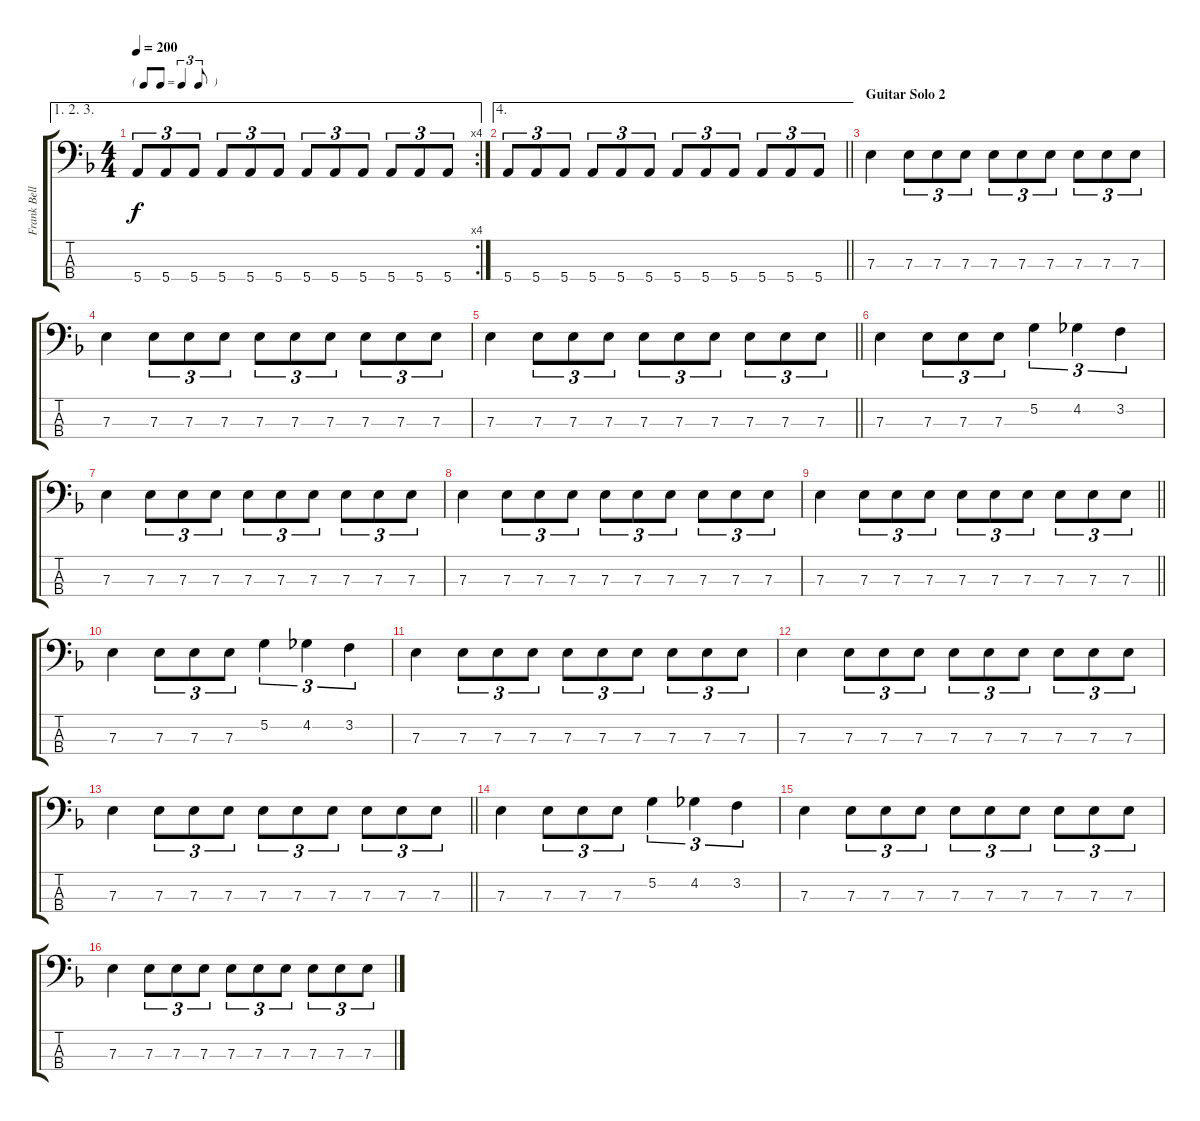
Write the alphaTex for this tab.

\track ("Frank Bello" "Frank Bell") {instrument electricbassfinger}
\staff {score tabs}
\tuning (G2 D2 A1 E1) {hide}
\ae (1 2 3)
\rc 4
\ts (4 4)
\tf triplet8th
\tempo 200
\clef f4
\ks f
5.4.8{tu (3 2) dy f} 5.4.8{tu (3 2)} 5.4.8{tu (3 2)} 5.4.8{tu (3 2)} 5.4.8{tu (3 2)} 5.4.8{tu (3 2)} 5.4.8{tu (3 2)} 5.4.8{tu (3 2)} 5.4.8{tu (3 2)} 5.4.8{tu (3 2)} 5.4.8{tu (3 2)} 5.4.8{tu (3 2)} |
\ae 4
\barLineRight lightlight
5.4.8{tu (3 2)} 5.4.8{tu (3 2)} 5.4.8{tu (3 2)} 5.4.8{tu (3 2)} 5.4.8{tu (3 2)} 5.4.8{tu (3 2)} 5.4.8{tu (3 2)} 5.4.8{tu (3 2)} 5.4.8{tu (3 2)} 5.4.8{tu (3 2)} 5.4.8{tu (3 2)} 5.4.8{tu (3 2)} |
\section ("" "Guitar Solo 2")
7.3.4 7.3.8{tu (3 2)} 7.3.8{tu (3 2)} 7.3.8{tu (3 2)} 7.3.8{tu (3 2)} 7.3.8{tu (3 2)} 7.3.8{tu (3 2)} 7.3.8{tu (3 2)} 7.3.8{tu (3 2)} 7.3.8{tu (3 2)} |
7.3.4 7.3.8{tu (3 2)} 7.3.8{tu (3 2)} 7.3.8{tu (3 2)} 7.3.8{tu (3 2)} 7.3.8{tu (3 2)} 7.3.8{tu (3 2)} 7.3.8{tu (3 2)} 7.3.8{tu (3 2)} 7.3.8{tu (3 2)} |
\barLineRight lightlight
7.3.4 7.3.8{tu (3 2)} 7.3.8{tu (3 2)} 7.3.8{tu (3 2)} 7.3.8{tu (3 2)} 7.3.8{tu (3 2)} 7.3.8{tu (3 2)} 7.3.8{tu (3 2)} 7.3.8{tu (3 2)} 7.3.8{tu (3 2)} |
7.3.4 7.3.8{tu (3 2)} 7.3.8{tu (3 2)} 7.3.8{tu (3 2)} 5.2.4{tu (3 2)} 4.2.4{tu (3 2)} 3.2.4{tu (3 2)} |
7.3.4 7.3.8{tu (3 2)} 7.3.8{tu (3 2)} 7.3.8{tu (3 2)} 7.3.8{tu (3 2)} 7.3.8{tu (3 2)} 7.3.8{tu (3 2)} 7.3.8{tu (3 2)} 7.3.8{tu (3 2)} 7.3.8{tu (3 2)} |
7.3.4 7.3.8{tu (3 2)} 7.3.8{tu (3 2)} 7.3.8{tu (3 2)} 7.3.8{tu (3 2)} 7.3.8{tu (3 2)} 7.3.8{tu (3 2)} 7.3.8{tu (3 2)} 7.3.8{tu (3 2)} 7.3.8{tu (3 2)} |
\barLineRight lightlight
7.3.4 7.3.8{tu (3 2)} 7.3.8{tu (3 2)} 7.3.8{tu (3 2)} 7.3.8{tu (3 2)} 7.3.8{tu (3 2)} 7.3.8{tu (3 2)} 7.3.8{tu (3 2)} 7.3.8{tu (3 2)} 7.3.8{tu (3 2)} |
7.3.4 7.3.8{tu (3 2)} 7.3.8{tu (3 2)} 7.3.8{tu (3 2)} 5.2.4{tu (3 2)} 4.2.4{tu (3 2)} 3.2.4{tu (3 2)} |
7.3.4 7.3.8{tu (3 2)} 7.3.8{tu (3 2)} 7.3.8{tu (3 2)} 7.3.8{tu (3 2)} 7.3.8{tu (3 2)} 7.3.8{tu (3 2)} 7.3.8{tu (3 2)} 7.3.8{tu (3 2)} 7.3.8{tu (3 2)} |
7.3.4 7.3.8{tu (3 2)} 7.3.8{tu (3 2)} 7.3.8{tu (3 2)} 7.3.8{tu (3 2)} 7.3.8{tu (3 2)} 7.3.8{tu (3 2)} 7.3.8{tu (3 2)} 7.3.8{tu (3 2)} 7.3.8{tu (3 2)} |
\barLineRight lightlight
7.3.4 7.3.8{tu (3 2)} 7.3.8{tu (3 2)} 7.3.8{tu (3 2)} 7.3.8{tu (3 2)} 7.3.8{tu (3 2)} 7.3.8{tu (3 2)} 7.3.8{tu (3 2)} 7.3.8{tu (3 2)} 7.3.8{tu (3 2)} |
7.3.4 7.3.8{tu (3 2)} 7.3.8{tu (3 2)} 7.3.8{tu (3 2)} 5.2.4{tu (3 2)} 4.2.4{tu (3 2)} 3.2.4{tu (3 2)} |
7.3.4 7.3.8{tu (3 2)} 7.3.8{tu (3 2)} 7.3.8{tu (3 2)} 7.3.8{tu (3 2)} 7.3.8{tu (3 2)} 7.3.8{tu (3 2)} 7.3.8{tu (3 2)} 7.3.8{tu (3 2)} 7.3.8{tu (3 2)} |
7.3.4 7.3.8{tu (3 2)} 7.3.8{tu (3 2)} 7.3.8{tu (3 2)} 7.3.8{tu (3 2)} 7.3.8{tu (3 2)} 7.3.8{tu (3 2)} 7.3.8{tu (3 2)} 7.3.8{tu (3 2)} 7.3.8{tu (3 2)}
